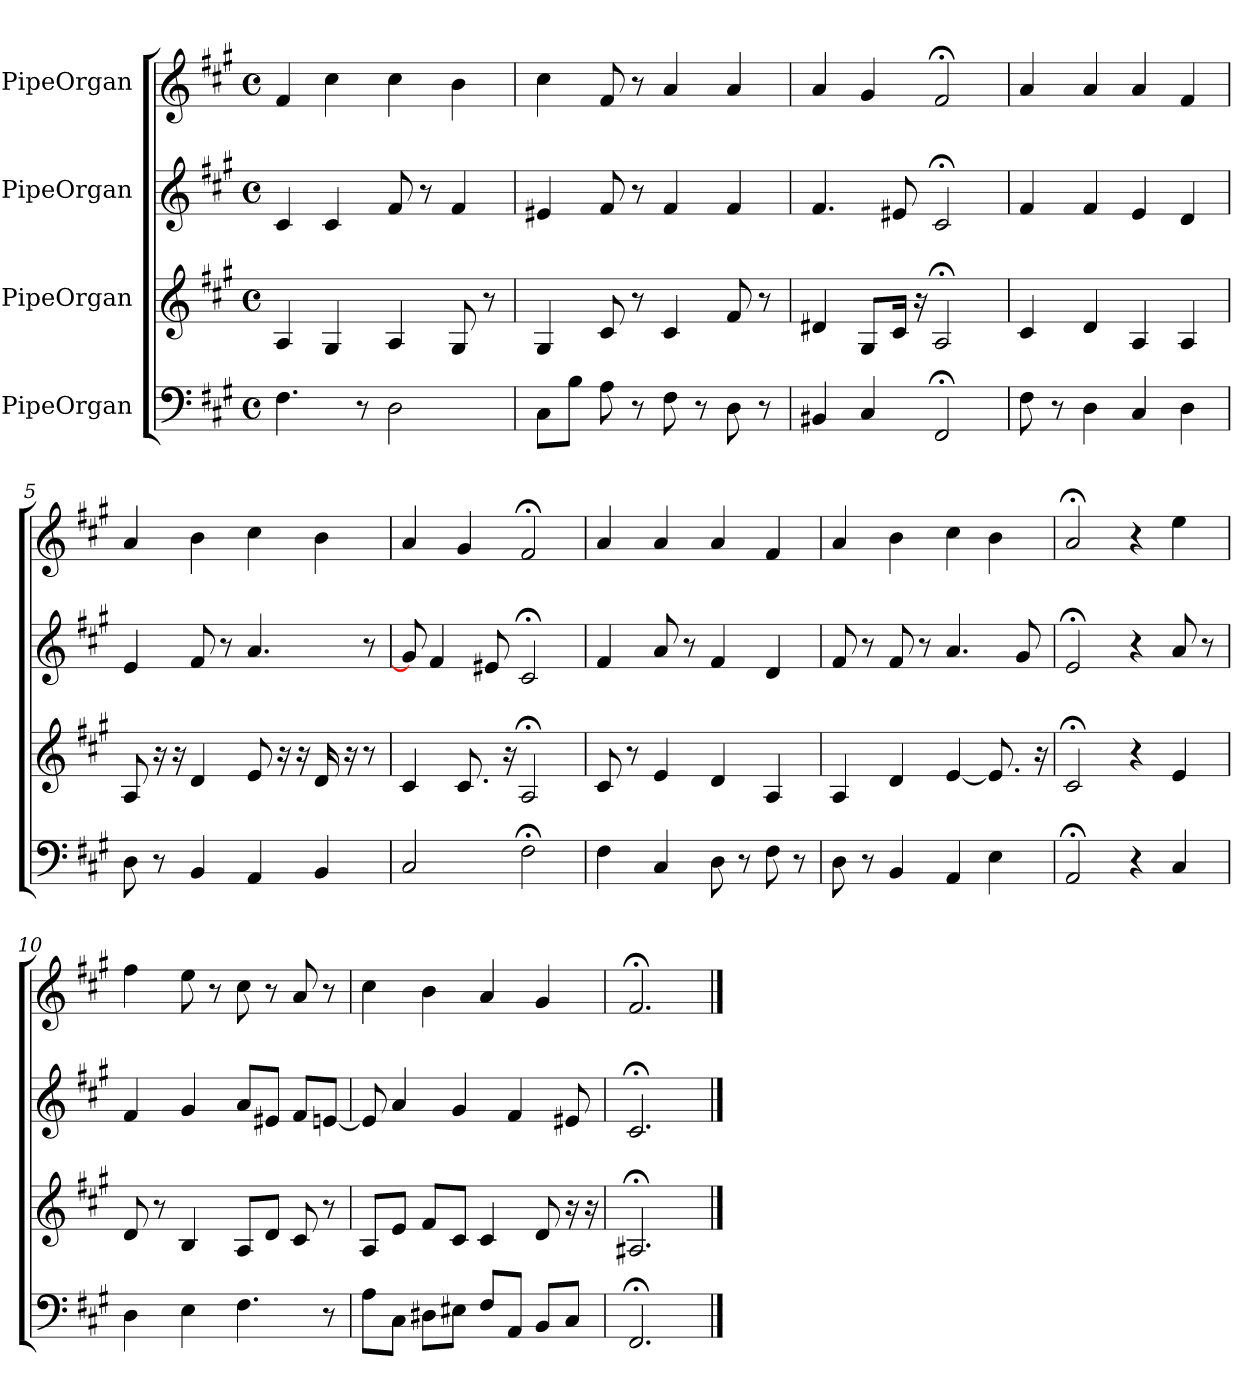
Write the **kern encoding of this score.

**kern	**kern	**kern	**kern
*part4	*part3	*part2	*part1
*staff4	*staff3	*staff2	*staff1
*I"PipeOrgan	*I"PipeOrgan	*I"PipeOrgan	*I"PipeOrgan
*k[f#c#g#]	*k[f#c#g#]	*k[f#c#g#]	*k[f#c#g#]
*f#:	*f#:	*f#:	*f#:
*M4/4	*M4/4	*M4/4	*M4/4
*met(c)	*met(c)	*met(c)	*met(c)
*MM60	*MM60	*MM60	*MM60
=1	=1	=1	=1
4.F#	4A	4c#	4f#
.	4G#	4c#	4cc#
8r	.	.	.
2D	4A	8f#	4cc#
.	.	8r	.
.	8G#	4f#	4b
.	8r	.	.
=2	=2	=2	=2
8C#L	4G#	4e#X	4cc#
8BJ	.	.	.
8A	8c#	8f#	8f#
8r	8r	8r	8r
8F#	4c#	4f#	4a
8r	.	.	.
8D	8f#	4f#	4a
8r	8r	.	.
=3	=3	=3	=3
4BB#X	4d#X	4.f#	4a
4C#	8G#L	.	4g#
.	16c#Jk	8e#X	.
.	16r	.	.
2FF#;<	2A;<	2c#;<	2f#;<
=4	=4	=4	=4
8F#	4c#	4f#	4a
8r	.	.	.
4D	4d	4f#	4a
4C#	4A	4e	4a
4D	4A	4d	4f#
=5	=5	=5	=5
8D	8A	4e	4a
8r	16r	.	.
.	16r	.	.
4BB	4d	8f#	4b
.	.	8r	.
4AA	8e	4.a	4cc#
.	16r	.	.
.	16r	.	.
4BB	16d	.	4b
.	16r	.	.
.	8r	8r	.
=6	=6	=6	=6
2C#	4c#	8g#]	4a
.	.	4f#	.
.	8.c#	.	4g#
.	.	8e#X	.
.	16r	.	.
2F#;<	2A;<	2c#;<	2f#;<
=7	=7	=7	=7
4F#	8c#	4f#	4a
.	8r	.	.
4C#	4e	8a	4a
.	.	8r	.
8D	4d	4f#	4a
8r	.	.	.
8F#	4A	4d	4f#
8r	.	.	.
=8	=8	=8	=8
8D	4A	8f#	4a
8r	.	8r	.
4BB	4d	8f#	4b
.	.	8r	.
4AA	[4e	4.a	4cc#
4E	8.e]	.	4b
.	.	8g#	.
.	16r	.	.
=9	=9	=9	=9
2AA;<	2c#;<	2e;<	2a;<
4r	4r	4r	4r
4C#	4e	8a	4ee
.	.	8r	.
=10	=10	=10	=10
4D	8d	4f#	4ff#
.	8r	.	.
4E	4B	4g#	8ee
.	.	.	8r
4.F#	8AL	8aL	8cc#
.	8dJ	8e#XJ	8r
.	8c#	8f#L	8a
8r	8r	[8enJ	8r
=11	=11	=11	=11
8AL	8AL	8e]	4cc#
8C#J	8eJ	4a	.
8D#XL	8f#L	.	4b
8E#XJ	8c#J	4g#	.
8F#L	4c#	.	4a
8AAJ	.	4f#	.
8BBL	8d	.	4g#
8C#J	16r	8e#X	.
.	16r	.	.
=12	=12	=12	=12
2.FF#;<	2.A#X;<	2.c#;<	2.f#;<
==	==	==	==
*-	*-	*-	*-
